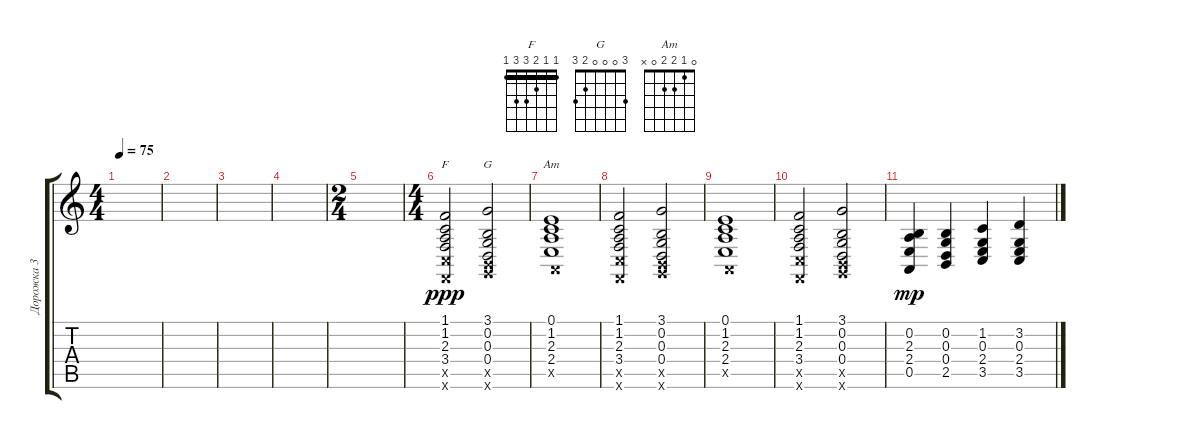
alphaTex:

\track ("Дорожка 3" "Дорожка 3") {instrument stringensemble1}
\staff {score tabs}
\tuning (E4 B3 G3 D3 A2 E2) {hide}
\chord ("F" 1 1 2 3 3 1) {barre 1}
\chord ("G" 3 0 0 0 2 3)
\chord ("Am" 0 1 2 2 0 x)
\ts (4 4)
\tempo 75
\clef g2
\ks c
|
|
|
|
\ts (2 4)
|
\ts (4 4)
(1.1 1.2 2.3 3.4 3.5{x} 1.6{x}).2{ch "F" dy ppp} (3.1 0.2 0.3 0.4 2.5{x} 3.6{x}).2{ch "G"} |
(0.1 1.2 2.3 2.4 0.5{x}).1{ch "Am"} |
(1.1 1.2 2.3 3.4 3.5{x} 1.6{x}).2 (3.1 0.2 0.3 0.4 2.5{x} 3.6{x}).2 |
(0.1 1.2 2.3 2.4 0.5{x}).1 |
(1.1 1.2 2.3 3.4 3.5{x} 1.6{x}).2 (3.1 0.2 0.3 0.4 2.5{x} 3.6{x}).2 |
(0.2 2.3 2.4 0.5).4{dy mp} (0.2 0.3 0.4 2.5).4 (1.2 0.3 2.4 3.5).4 (3.2 0.3 2.4 3.5).4
